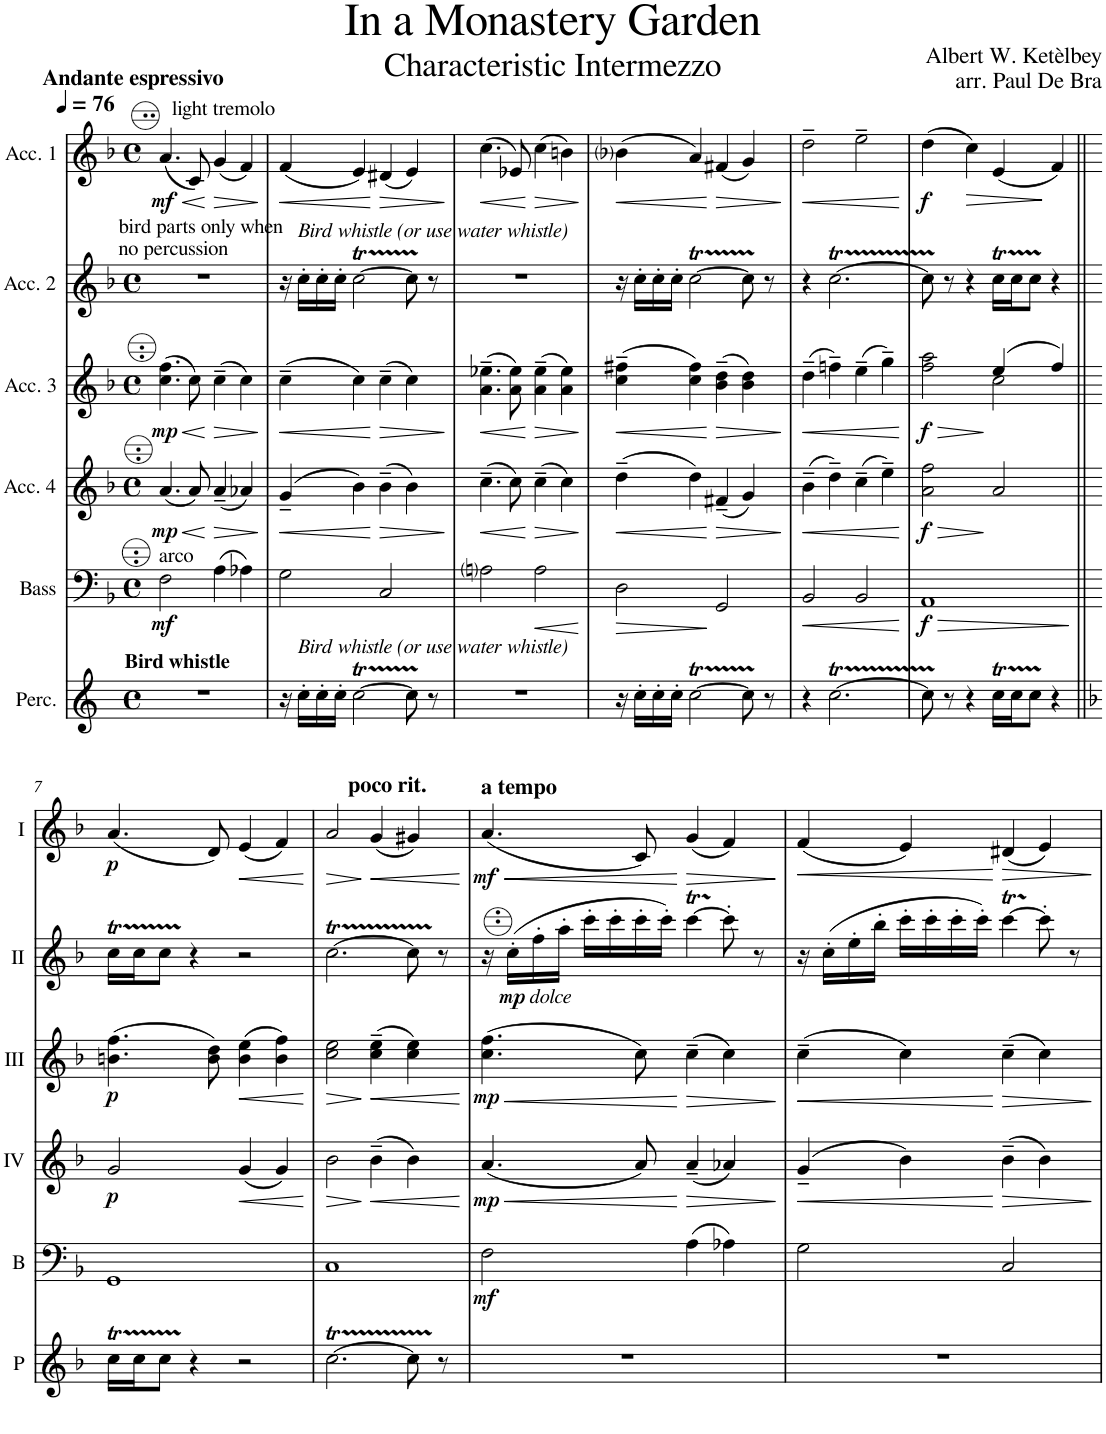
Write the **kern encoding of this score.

**kern	**kern	**dynam	**kern	**dynam	**kern	**dynam	**kern	**dynam	**kern	**dynam
*part6	*part5	*part5	*part4	*part4	*part3	*part3	*part2	*part2	*part1	*part1
*staff6	*staff5	*staff5	*staff4	*staff4	*staff3	*staff3	*staff2	*staff2	*staff1	*staff1
*I"Perc.	*I"Bass	*	*I"Acc. 4	*	*I"Acc. 3	*	*I"Acc. 2	*	*I"Acc. 1	*
*I'P.	*I'B	*	*	*	*	*	*	*	*	*
*clefG2	*clefF4	*	*clefG2	*	*clefG2	*	*clefG2	*	*clefG2	*
*Trd-7c-12	*Trd7c12	*	*Trd7c12	*	*Trd7c12	*	*	*	*	*
*k[]	*k[b-]	*	*k[b-]	*	*k[b-]	*	*k[b-]	*	*k[b-]	*
*M4/4	*M4/4	*	*M4/4	*	*M4/4	*	*M4/4	*	*M4/4	*
*met(c)	*met(c)	*	*met(c)	*	*met(c)	*	*met(c)	*	*met(c)	*
*MM76	*MM76	*	*MM76	*	*MM76	*	*MM76	*	*MM76	*
=1	=1	=1	=1	=1	=1	=1	=1	=1	=1	=1
!	!	!	!	!	!	!	!	!	!LO:TX:a:B:t=Andante espressivo	!
!	!	!	!	!	!	!	!LO:TX:a:t=bird parts only when	!	!	!
!	!	!	!	!	!	!	!LO:TX:a:t=no percussion	!	!	!
!	!LO:TX:a:t=arco	!	!	!	!	!	!	!	!	!
!LO:TX:a:B:t=Bird whistle	!	!	!	!	!	!	!	!	!	!
!	!	!LO:DY:b	!	!LO:HP:b	!	!LO:HP:b	!	!	!	!LO:HP:b
!	!	!	!	!LO:DY:n=1:b	!	!LO:DY:n=1:b	!	!	!	!LO:DY:n=1:b
*	*	*	*	*	*	*	*	*	*^	*
1r	2F\	mf	(4.a/	< mp	(4.cc\ 4.ff\	< mp	1r	.	(4.a/	8ryy	< mf
!	!	!	!	!	!	!	!	!	!	!LO:TX:a:t=light tremolo	!
.	.	.	.	.	.	.	.	.	.	2..ryy	.
.	.	.	8a/)	.	8cc\)	.	.	.	8c/)	.	.
!	!	!	!	!LO:HP:n=1:b	!	!LO:HP:n=1:b	!	!	!	!	!LO:HP:n=1:b
.	(4A\	.	(4a~/	[ >	(4cc~\	[ >	.	.	(4g/	.	[ >
.	4A-X\)	.	4a-X/)	.	4cc\)	.	.	.	4f/)	.	.
.	.	.	.	]	.	]	.	.	.	.	]
=2	=2	=2	=2	=2	=2	=2	=2	=2	=2	=2	=2
!	!	!	!	!LO:HP:b	!	!LO:HP:b	!	!	!	!	!LO:HP:b
*	*	*	*	*	*	*	*	*	*v	*v	*
16r	2G\	.	(4g~/	<	(4cc~\	<	16r	.	(4f/	<
!	!	!	!	!	!	!	!LO:TX:a:i:t=Bird whistle (or use water whistle)	!	!	!
!LO:TX:a:i:t=Bird whistle (or use water whistle)	!	!	!	!	!	!	!	!	!	!
16cc'\LL	.	.	.	.	.	.	16cc'\LL	.	.	.
16cc'\	.	.	.	.	.	.	16cc'\	.	.	.
16cc'\JJ	.	.	.	.	.	.	16cc'\JJ	.	.	.
[2ccT\	.	.	4b-\)	.	4cc\)	.	[2ccT\	.	4e/)	.
!	!	!	!	!LO:HP:n=1:b	!	!LO:HP:n=1:b	!	!	!	!LO:HP:n=1:b
.	2C/	.	(4b-~\	[ >	(4cc~\	[ >	.	.	(4d#X/	[ >
8ccTTT\]	.	.	4b-\)	.	4cc\)	.	8ccTTT\]	.	4e/)	.
8r	.	.	.	.	.	.	8r	.	.	.
.	.	.	.	]	.	]	.	.	.	]
=3	=3	=3	=3	=3	=3	=3	=3	=3	=3	=3
!	!	!	!	!LO:HP:b	!	!LO:HP:b	!	!	!	!LO:HP:b
1r	2Ani\	.	(4.cc~\	<	(4.a\~ 4.ee-X\~	<	1r	.	(4.cc\	<
.	.	.	8cc\)	.	8a\ 8ee-\)	.	.	.	8e-X/)	.
!	!	!LO:HP:b	!	!LO:HP:n=1:b	!	!LO:HP:n=1:b	!	!	!	!LO:HP:n=1:b
.	2A\	<	(4cc~\	[ >	(4a\~ 4ee-\~	[ >	.	.	(4cc\	[ >
.	.	.	4cc\)	.	4a\ 4ee-\)	.	.	.	4bn\)	.
.	.	[	.	]	.	]	.	.	.	]
=4	=4	=4	=4	=4	=4	=4	=4	=4	=4	=4
!	!	!LO:HP:b	!	!LO:HP:b	!	!LO:HP:b	!	!	!	!LO:HP:b
16r	2D\	>	(4dd~\	<	(4cc\~ 4ff#X\~	<	16r	.	(4b-i\	<
16cc'\LL	.	.	.	.	.	.	16cc'\LL	.	.	.
16cc'\	.	.	.	.	.	.	16cc'\	.	.	.
16cc'\JJ	.	.	.	.	.	.	16cc'\JJ	.	.	.
[2ccT\	.	.	4dd\)	.	4cc\ 4ff#\)	.	[2ccT\	.	4a/)	.
!	!	!	!	!LO:HP:n=1:b	!	!LO:HP:n=1:b	!	!	!	!LO:HP:n=1:b
.	2GG/	]	(4f#X~/	[ >	(4b-\~ 4dd\~	[ >	.	.	(4f#X/	[ >
8ccTTT\]	.	.	4g/)	.	4b-\ 4dd\)	.	8ccTTT\]	.	4g/)	.
8r	.	.	.	.	.	.	8r	.	.	.
.	.	.	.	]	.	]	.	.	.	]
=5	=5	=5	=5	=5	=5	=5	=5	=5	=5	=5
!	!	!LO:HP:b	!	!LO:HP:b	!	!LO:HP:b	!	!	!	!LO:HP:b
4r	2BB-/	<	(4b-~\	<	(4dd~\	<	4r	.	2dd~\	<
[2.ccT\	.	.	4dd~\)	.	4ffn~\)	.	[2.ccT\	.	.	.
.	2BB-/	.	(4cc~\	.	(4ee~\	.	.	.	2ee~\	.
.	.	.	4ee~\)	.	4gg~\)	.	.	.	.	.
.	.	[	.	[	.	[	.	.	.	[
=6	=6	=6	=6	=6	=6	=6	=6	=6	=6	=6
!	!	!LO:HP:b	!	!LO:HP:b	!	!LO:HP:b	!	!	!	!
*	*	*	*	*	*^	*	*	*	*	*
!	!	!LO:DY:n=1:b	!	!LO:DY:n=1:b	!	!	!LO:DY:n=1:b	!	!	!	!LO:DY:b
8ccTTT\]	1AA	> f	2a\ 2ff\	> f	2ff\ 2aa\	2ryy	> f	8ccTTT\]	.	(4dd\	f
8r	.	.	.	.	.	.	.	8r	.	.	.
!	!	!	!	!	!	!	!	!	!	!	!LO:HP:b
4r	.	.	.	.	.	.	.	4r	.	4cc\)	>
16ccT\LL	.	.	2a/	]	(4ee/	2cc\	]	16ccT\LL	.	(4e/	.
16cc\J	.	.	.	.	.	.	.	16cc\J	.	.	.
8ccTTT\J	.	.	.	.	.	.	.	8ccTTT\J	.	.	.
4r	.	.	.	.	4ff/)	.	.	4r	.	4f/)	]
*	*	*	*	*	*v	*v	*	*	*	*	*
.	.	]	.	.	.	.	.	.	.	.
!!LO:LB:g=z
=7||	=7||	=7||	=7||	=7||	=7||	=7||	=7||	=7||	=7||	=7||
*k[b-]	*k[b-]	*	*k[b-]	*	*k[b-]	*	*k[b-]	*	*k[b-]	*
!	!	!	!	!LO:DY:b	!	!LO:DY:b	!	!	!	!LO:DY:b
16ccT\LL	1GG	.	2g/	p	(4.bn\ 4.ff\	p	16ccT\LL	.	(4.a/	p
16cc\J	.	.	.	.	.	.	16cc\J	.	.	.
8ccTTT\J	.	.	.	.	.	.	8ccTTT\J	.	.	.
4r	.	.	.	.	.	.	4r	.	.	.
.	.	.	.	.	8b\ 8dd\)	.	.	.	8d/)	.
!	!	!	!	!LO:HP:b	!	!LO:HP:b	!	!	!	!LO:HP:b
2r	.	.	(4g/	<	(4b\ 4ee\	<	2r	.	(4e/	<
.	.	.	4g/)	.	4b\ 4ff\)	.	.	.	4f/)	.
.	.	.	.	[	.	[	.	.	.	[
=8	=8	=8	=8	=8	=8	=8	=8	=8	=8	=8
!	!	!	!	!LO:HP:b	!	!LO:HP:b	!	!	!	!LO:HP:b
*	*	*	*	*	*	*	*	*	*^	*
[2.ccT\	1C	.	2b-\	>	2cc\ 2ee\	>	[2.ccT\	.	2a/	4ryy	>
!	!	!	!	!	!	!	!	!	!	!LO:TX:a:t=poco rit.	!
.	.	.	.	.	.	.	.	.	.	2.ryy	.
!	!	!	!	!LO:HP:n=1:b	!	!LO:HP:n=1:b	!	!	!	!	!
.	.	.	(4b-~\	] <	(4cc\~ 4ee\~	] <	.	.	(4g/	.	]
!	!	!	!	!	!	!	!	!	!	!	!LO:HP:b
8ccTTT\]	.	.	4b-\)	.	4cc\ 4ee\)	.	8ccTTT\]	.	4g#X/)	.	<
8r	.	.	.	.	.	.	8r	.	.	.	.
.	.	.	.	[	.	[	.	.	.	.	[
=9	=9	=9	=9	=9	=9	=9	=9	=9	=9	=9	=9
!	!	!	!	!	!	!	!	!	!LO:TX:a:B:t=a tempo	!	!
!	!	!LO:DY:b	!	!LO:HP:b	!	!LO:HP:b	!	!	!	!	!LO:HP:b
!	!	!	!	!LO:DY:n=1:b	!	!LO:DY:n=1:b	!	!	!	!	!LO:DY:n=1:b
*	*	*	*	*	*	*	*	*	*v	*v	*
1r	2F\	mf	(4.a/	< mp	(4.cc\ 4.ff\	< mp	16r	.	(4.a/	< mf
!	!	!	!	!	!	!	!LO:TX:b:i:t=dolce	!	!	!
!	!	!	!	!	!	!	!	!LO:DY:b	!	!
.	.	.	.	.	.	.	(16cc'\LL	mp	.	.
.	.	.	.	.	.	.	16ff'\	.	.	.
.	.	.	.	.	.	.	16aa'\JJ	.	.	.
.	.	.	.	.	.	.	16ccc'\LL	.	.	.
.	.	.	.	.	.	.	16ccc'\	.	.	.
.	.	.	8a/)	.	8cc\)	.	16ccc'\	.	8c/)	.
.	.	.	.	.	.	.	16ccc'\JJ)	.	.	.
!	!	!	!	!LO:HP:n=1:b	!	!LO:HP:n=1:b	!	!	!	!LO:HP:n=1:b
.	(4A\	.	(4a~/	[ >	(4cc~\	[ >	[4cccT\	.	(4g/	[ >
.	4A-X\)	.	4a-X/)	.	4cc\)	.	8ccc'\]	.	4f/)	.
.	.	.	.	.	.	.	8r	.	.	.
.	.	.	.	]	.	]	.	.	.	]
=10	=10	=10	=10	=10	=10	=10	=10	=10	=10	=10
!	!	!	!	!LO:HP:b	!	!LO:HP:b	!	!	!	!LO:HP:b
1r	2G\	.	(4g~/	<	(4cc~\	<	16r	.	(4f/	<
.	.	.	.	.	.	.	(16cc'\LL	.	.	.
.	.	.	.	.	.	.	16ee'\	.	.	.
.	.	.	.	.	.	.	16bb-'\JJ	.	.	.
.	.	.	4b-\)	.	4cc\)	.	16ccc'\LL	.	4e/)	.
.	.	.	.	.	.	.	16ccc'\	.	.	.
.	.	.	.	.	.	.	16ccc'\	.	.	.
.	.	.	.	.	.	.	16ccc'\JJ)	.	.	.
!	!	!	!	!LO:HP:n=1:b	!	!LO:HP:n=1:b	!	!	!	!LO:HP:n=1:b
.	2C/	.	(4b-~\	[ >	(4cc~\	[ >	[4cccT\	.	(4d#X/	[ >
.	.	.	4b-\)	.	4cc\)	.	8ccc'\]	.	4e/)	.
.	.	.	.	.	.	.	8r	.	.	.
.	.	.	.	]	.	]	.	.	.	]
=	=	=	=	=	=	=	=	=	=	=
*-	*-	*-	*-	*-	*-	*-	*-	*-	*-	*-
